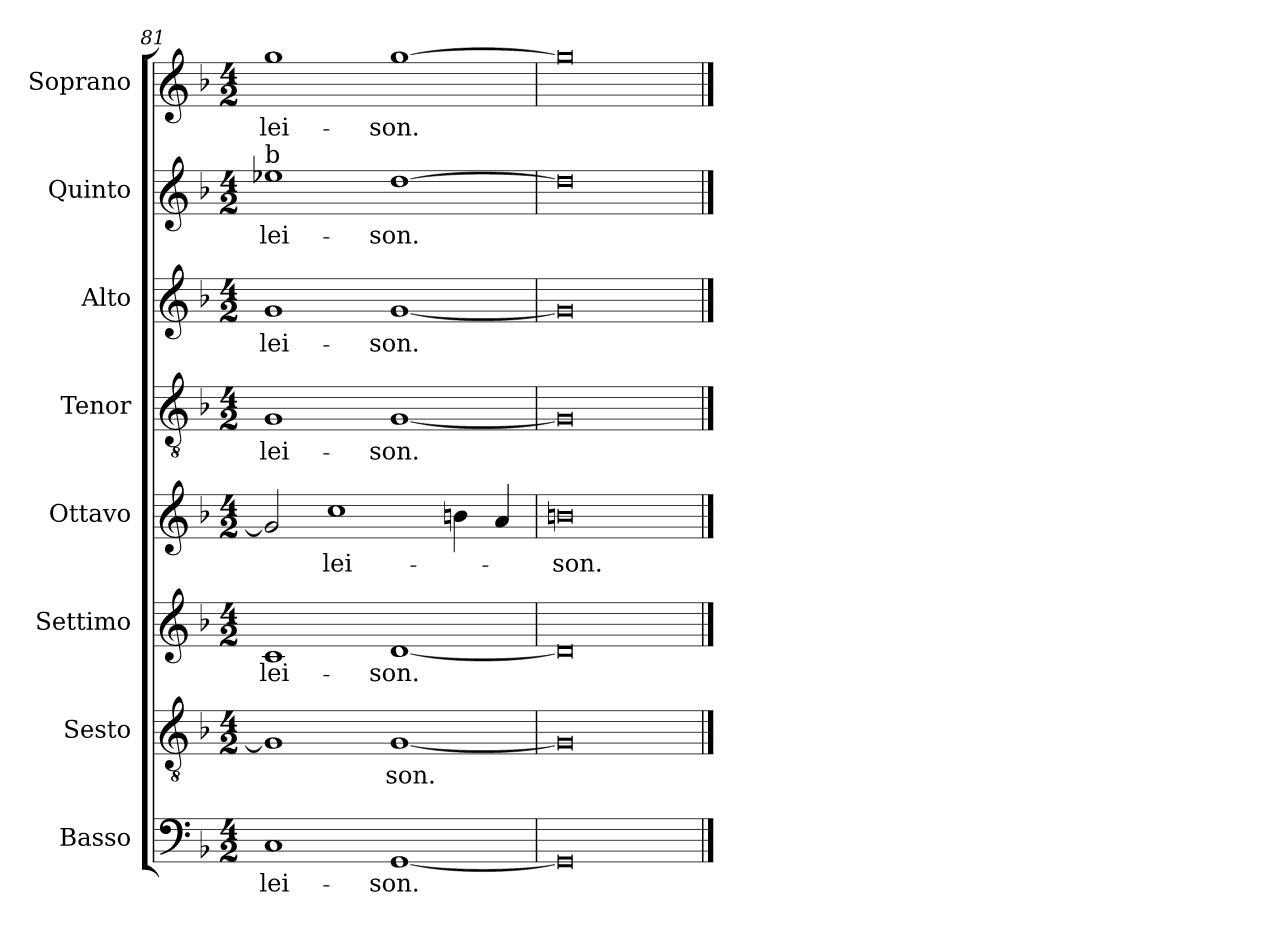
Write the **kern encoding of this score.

**kern	**text	**kern	**text	**kern	**text	**kern	**text	**kern	**text	**kern	**text	**kern	**text	**kern	**text
*part8	*part8	*part7	*part7	*part6	*part6	*part5	*part5	*part4	*part4	*part3	*part3	*part2	*part2	*part1	*part1
*staff8	*staff8	*staff7	*staff7	*staff6	*staff6	*staff5	*staff5	*staff4	*staff4	*staff3	*staff3	*staff2	*staff2	*staff1	*staff1
*I"Basso	*	*I"Sesto	*	*I"Settimo	*	*I"Ottavo	*	*I"Tenor	*	*I"Alto	*	*I"Quinto	*	*I"Soprano	*
*I'B.	*	*I'Ss.	*	*I'St.	*	*I'Ot.	*	*I'T.	*	*I'A.	*	*I'Q.	*	*I'S.	*
*clefF4	*	*clefGv2	*	*clefG2	*	*clefG2	*	*clefGv2	*	*clefG2	*	*clefG2	*	*clefG2	*
*	*	*ITrd7c12	*	*	*	*	*	*ITrd7c12	*	*	*	*	*	*	*
*k[b-]	*	*k[b-]	*	*k[b-]	*	*k[b-]	*	*k[b-]	*	*k[b-]	*	*k[b-]	*	*k[b-]	*
*F:	*	*F:	*	*F:	*	*F:	*	*F:	*	*F:	*	*F:	*	*F:	*
*M4/2	*	*M4/2	*	*M4/2	*	*M4/2	*	*M4/2	*	*M4/2	*	*M4/2	*	*M4/2	*
=81	=81	=81	=81	=81	=81	=81	=81	=81	=81	=81	=81	=81	=81	=81	=81
!	!LO:LY:b:color=#000000	!	!	!	!	!	!	!	!	!	!	!	!	!	!
!	!	!	!	!	!LO:LY:b:color=#000000	!	!	!	!	!	!	!	!	!	!
!	!	!	!	!	!	!	!	!	!LO:LY:b:color=#000000	!	!	!	!	!	!
!	!	!	!	!	!	!	!	!	!	!	!LO:LY:b:color=#000000	!	!	!	!
!	!	!	!	!	!	!	!	!	!	!	!	!	!LO:LY:b:color=#000000	!	!
!	!	!	!	!	!	!	!	!	!	!	!	!LO:TX:a:t=b	!	!	!
!	!	!	!	!	!	!	!	!	!	!	!	!	!	!	!LO:LY:b:color=#000000
1Ci	-lei-	1GGi]	.	1ci	-lei-	2gi/]	.	1GGi	-lei-	1gi	-lei-	1ee-i	-lei-	1ggi	-lei-
!	!	!	!	!	!	!	!LO:LY:b:color=#000000	!	!	!	!	!	!	!	!
.	.	.	.	.	.	1cci	-lei-	.	.	.	.	.	.	.	.
!	!LO:LY:b:color=#000000	!	!	!	!	!	!	!	!	!	!	!	!	!	!
!	!	!	!LO:LY:b:color=#000000	!	!	!	!	!	!	!	!	!	!	!	!
!	!	!	!	!	!LO:LY:b:color=#000000	!	!	!	!	!	!	!	!	!	!
!	!	!	!	!	!	!	!	!	!LO:LY:b:color=#000000	!	!	!	!	!	!
!	!	!	!	!	!	!	!	!	!	!	!LO:LY:b:color=#000000	!	!	!	!
!	!	!	!	!	!	!	!	!	!	!	!	!	!LO:LY:b:color=#000000	!	!
!	!	!	!	!	!	!	!	!	!	!	!	!	!	!	!LO:LY:b:color=#000000
[1GGi	-son.	[1GGi	-son.	[1di	-son.	.	.	[1GGi	-son.	[1gi	-son.	[1ddi	-son.	[1ggi	-son.
.	.	.	.	.	.	4bni\	.	.	.	.	.	.	.	.	.
.	.	.	.	.	.	4ai/	.	.	.	.	.	.	.	.	.
=82	=82	=82	=82	=82	=82	=82	=82	=82	=82	=82	=82	=82	=82	=82	=82
!	!	!	!	!	!	!	!LO:LY:b:color=#000000	!	!	!	!	!	!	!	!
0GGi]	.	0GGi]	.	0di]	.	0bni	-son.	0GGi]	.	0gi]	.	0ddi]	.	0ggi]	.
==	==	==	==	==	==	==	==	==	==	==	==	==	==	==	==
*-	*-	*-	*-	*-	*-	*-	*-	*-	*-	*-	*-	*-	*-	*-	*-
